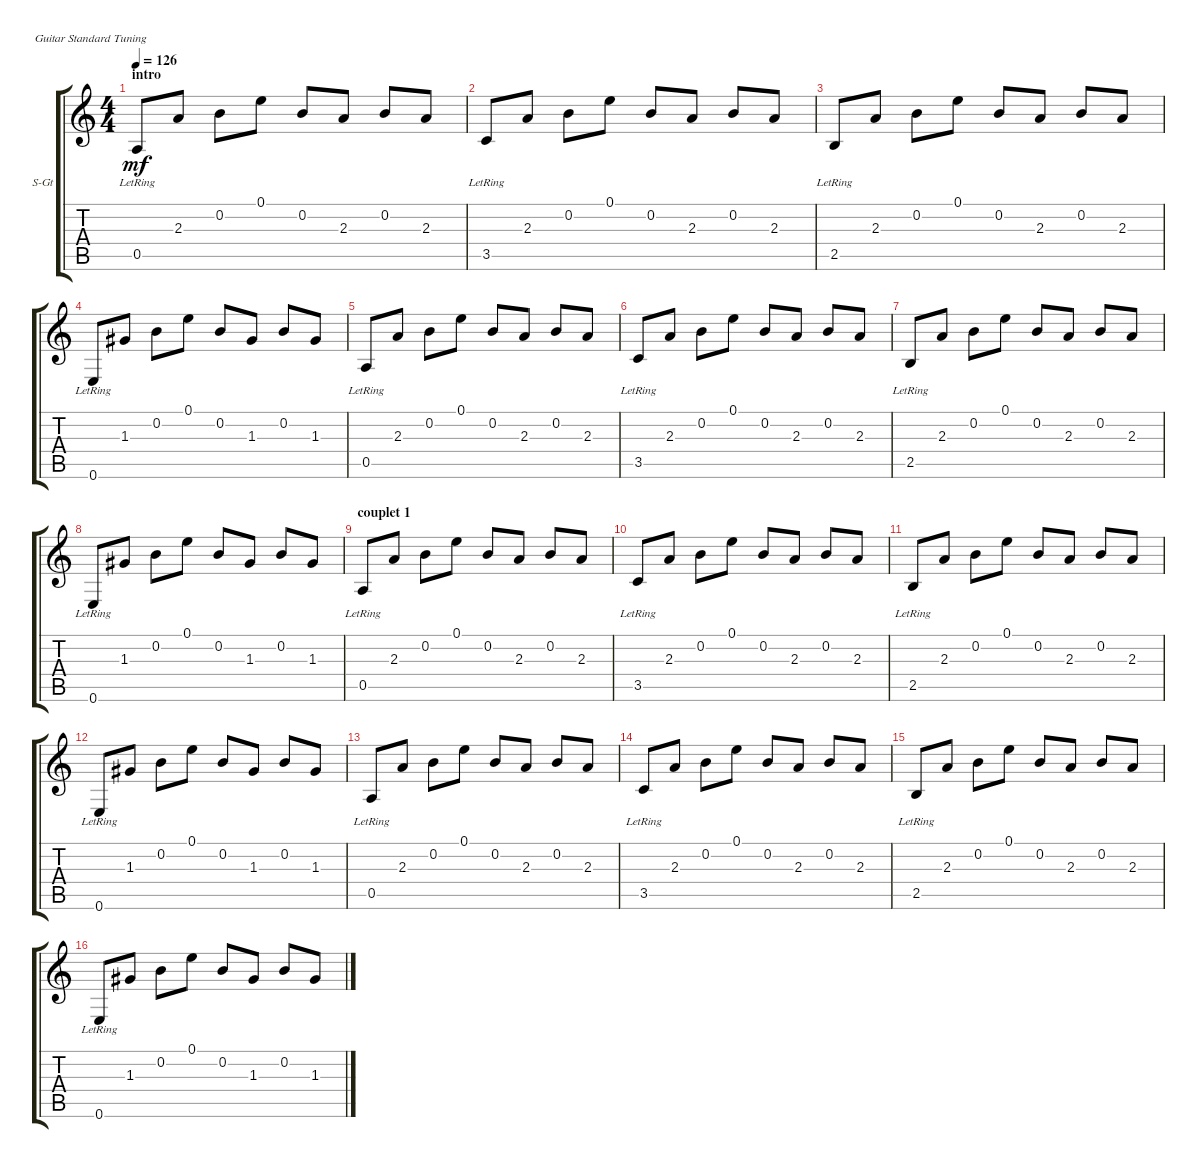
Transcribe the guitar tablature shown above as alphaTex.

\defaultSystemsLayout 4
\bracketExtendMode groupsimilarinstruments
\firstSystemTrackNameOrientation horizontal
\otherSystemsTrackNameOrientation horizontal
\track ("Steel Guitar" "S-Gt") {instrument acousticguitarsteel}
\staff {score tabs}
\tuning (E4 B3 G3 D3 A2 E2)
\ts (4 4)
\section ("" "intro")
\tempo 126
\clef g2
\ks aminor
0.5{lr}.8{dy mf instrument acousticguitarsteel} 2.3.8 0.2.8 0.1.8 0.2.8 2.3.8 0.2.8 2.3.8 |
3.5{lr}.8 2.3.8 0.2.8 0.1.8 0.2.8 2.3.8 0.2.8 2.3.8 |
2.5{lr}.8 2.3.8 0.2.8 0.1.8 0.2.8 2.3.8 0.2.8 2.3.8 |
0.6{lr}.8 1.3.8 0.2.8 0.1.8 0.2.8 1.3.8 0.2.8 1.3.8 |
0.5{lr}.8 2.3.8 0.2.8 0.1.8 0.2.8 2.3.8 0.2.8 2.3.8 |
3.5{lr}.8 2.3.8 0.2.8 0.1.8 0.2.8 2.3.8 0.2.8 2.3.8 |
2.5{lr}.8 2.3.8 0.2.8 0.1.8 0.2.8 2.3.8 0.2.8 2.3.8 |
0.6{lr}.8 1.3.8 0.2.8 0.1.8 0.2.8 1.3.8 0.2.8 1.3.8 |
\section ("" "couplet 1")
0.5{lr}.8 2.3.8 0.2.8 0.1.8 0.2.8 2.3.8 0.2.8 2.3.8 |
3.5{lr}.8 2.3.8 0.2.8 0.1.8 0.2.8 2.3.8 0.2.8 2.3.8 |
2.5{lr}.8 2.3.8 0.2.8 0.1.8 0.2.8 2.3.8 0.2.8 2.3.8 |
0.6{lr}.8 1.3.8 0.2.8 0.1.8 0.2.8 1.3.8 0.2.8 1.3.8 |
0.5{lr}.8 2.3.8 0.2.8 0.1.8 0.2.8 2.3.8 0.2.8 2.3.8 |
3.5{lr}.8 2.3.8 0.2.8 0.1.8 0.2.8 2.3.8 0.2.8 2.3.8 |
2.5{lr}.8 2.3.8 0.2.8 0.1.8 0.2.8 2.3.8 0.2.8 2.3.8 |
0.6{lr}.8 1.3.8 0.2.8 0.1.8 0.2.8 1.3.8 0.2.8 1.3.8
